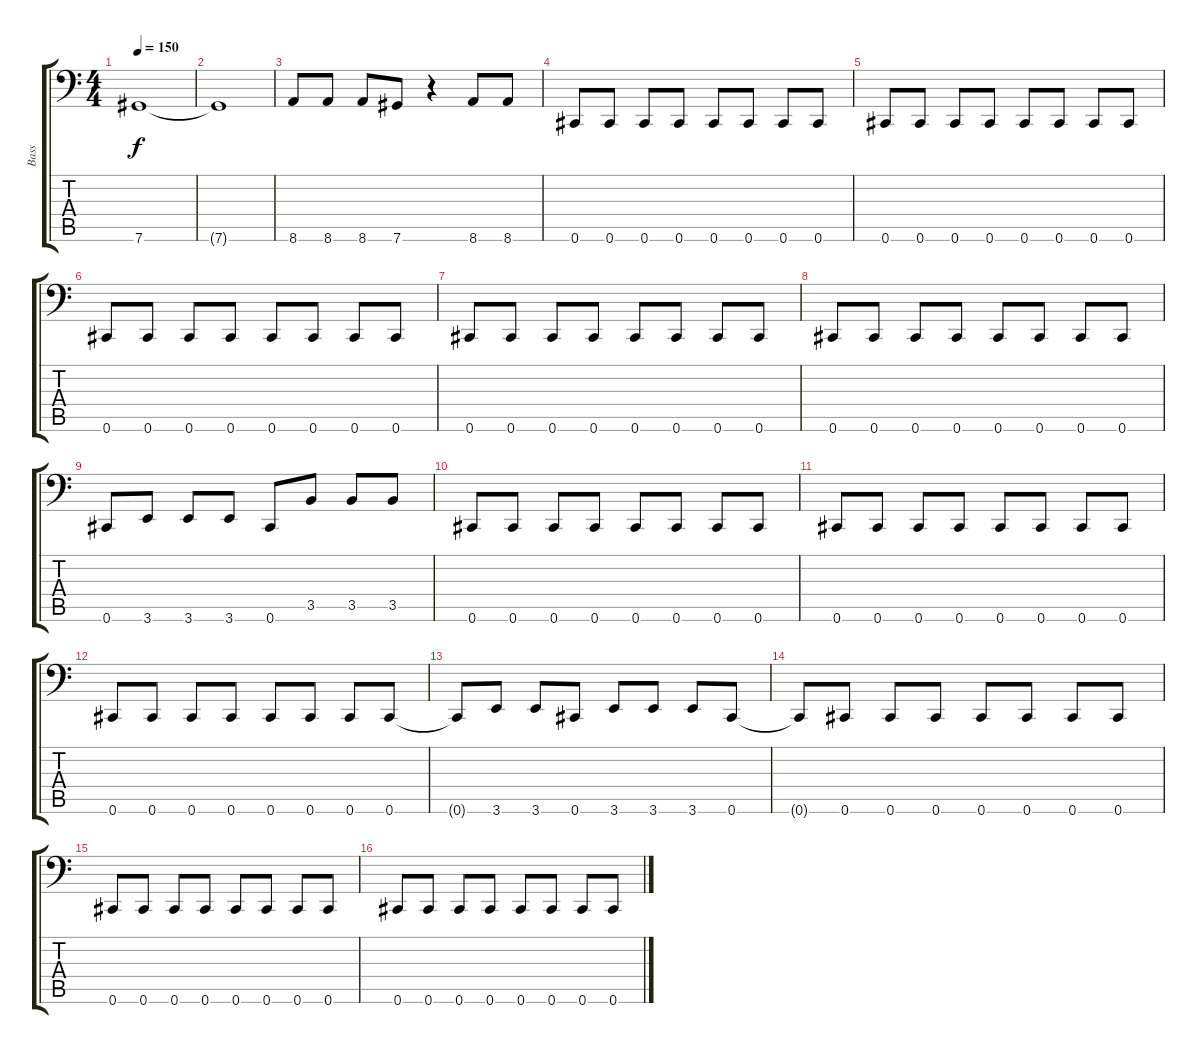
\track ("Bass " "Bass ") {instrument distortionguitar}
\staff {score tabs}
\tuning (Eb3 Bb2 Gb2 Db2 Ab1 Db1) {hide}
\ts (4 4)
\tempo 150
\clef f4
\ks c
7.6.1{dy f} |
7.6{t}.1 |
8.6.8 8.6.8 8.6.8 7.6.8 r.4 8.6.8 8.6.8 |
0.6.8 0.6.8 0.6.8 0.6.8 0.6.8 0.6.8 0.6.8 0.6.8 |
0.6.8 0.6.8 0.6.8 0.6.8 0.6.8 0.6.8 0.6.8 0.6.8 |
0.6.8 0.6.8 0.6.8 0.6.8 0.6.8 0.6.8 0.6.8 0.6.8 |
0.6.8 0.6.8 0.6.8 0.6.8 0.6.8 0.6.8 0.6.8 0.6.8 |
0.6.8 0.6.8 0.6.8 0.6.8 0.6.8 0.6.8 0.6.8 0.6.8 |
0.6.8 3.6.8 3.6.8 3.6.8 0.6.8 3.5.8 3.5.8 3.5.8 |
0.6.8 0.6.8 0.6.8 0.6.8 0.6.8 0.6.8 0.6.8 0.6.8 |
0.6.8 0.6.8 0.6.8 0.6.8 0.6.8 0.6.8 0.6.8 0.6.8 |
0.6.8 0.6.8 0.6.8 0.6.8 0.6.8 0.6.8 0.6.8 0.6.8 |
0.6{t}.8 3.6.8 3.6.8 0.6.8 3.6.8 3.6.8 3.6.8 0.6.8 |
0.6{t}.8 0.6.8 0.6.8 0.6.8 0.6.8 0.6.8 0.6.8 0.6.8 |
0.6.8 0.6.8 0.6.8 0.6.8 0.6.8 0.6.8 0.6.8 0.6.8 |
0.6.8 0.6.8 0.6.8 0.6.8 0.6.8 0.6.8 0.6.8 0.6.8
